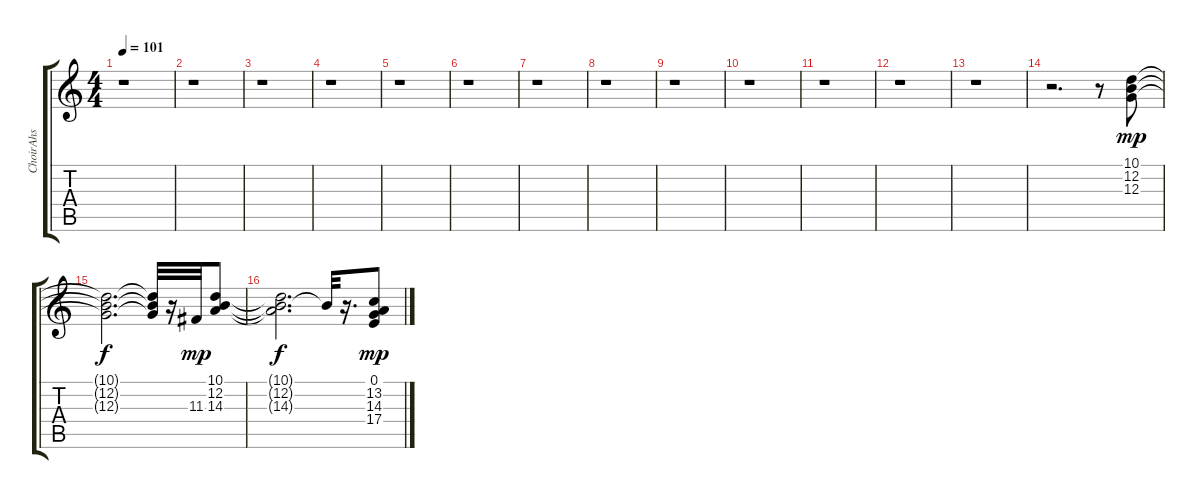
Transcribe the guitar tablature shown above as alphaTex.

\track ("ChoirAhs" "ChoirAhs") {instrument choiraahs}
\staff {score tabs}
\tuning (E4 B3 G3 D3 A2 E2) {hide}
\ts (4 4)
\tempo 101
\clef g2
\ks c
r.1{dy f} |
r.1 |
r.1 |
r.1 |
r.1 |
r.1 |
r.1 |
r.1 |
r.1 |
r.1 |
r.1 |
r.1 |
r.1 |
r.2{d} r.8 (10.1 12.2 12.3).8{dy mp} |
(10.1{t} 12.2{t} 12.3{t}).2{d dy f} (10.1{t} 12.2{t} 12.3{t}).32 r.16 11.3.32{dy mp} (10.1 12.2 14.3).8 |
(10.1{t} 12.2{t} 14.3{t}).2{d dy f} 12.2{t}.32 r.16{d} (0.1 13.2 14.3 17.4).8{dy mp}
